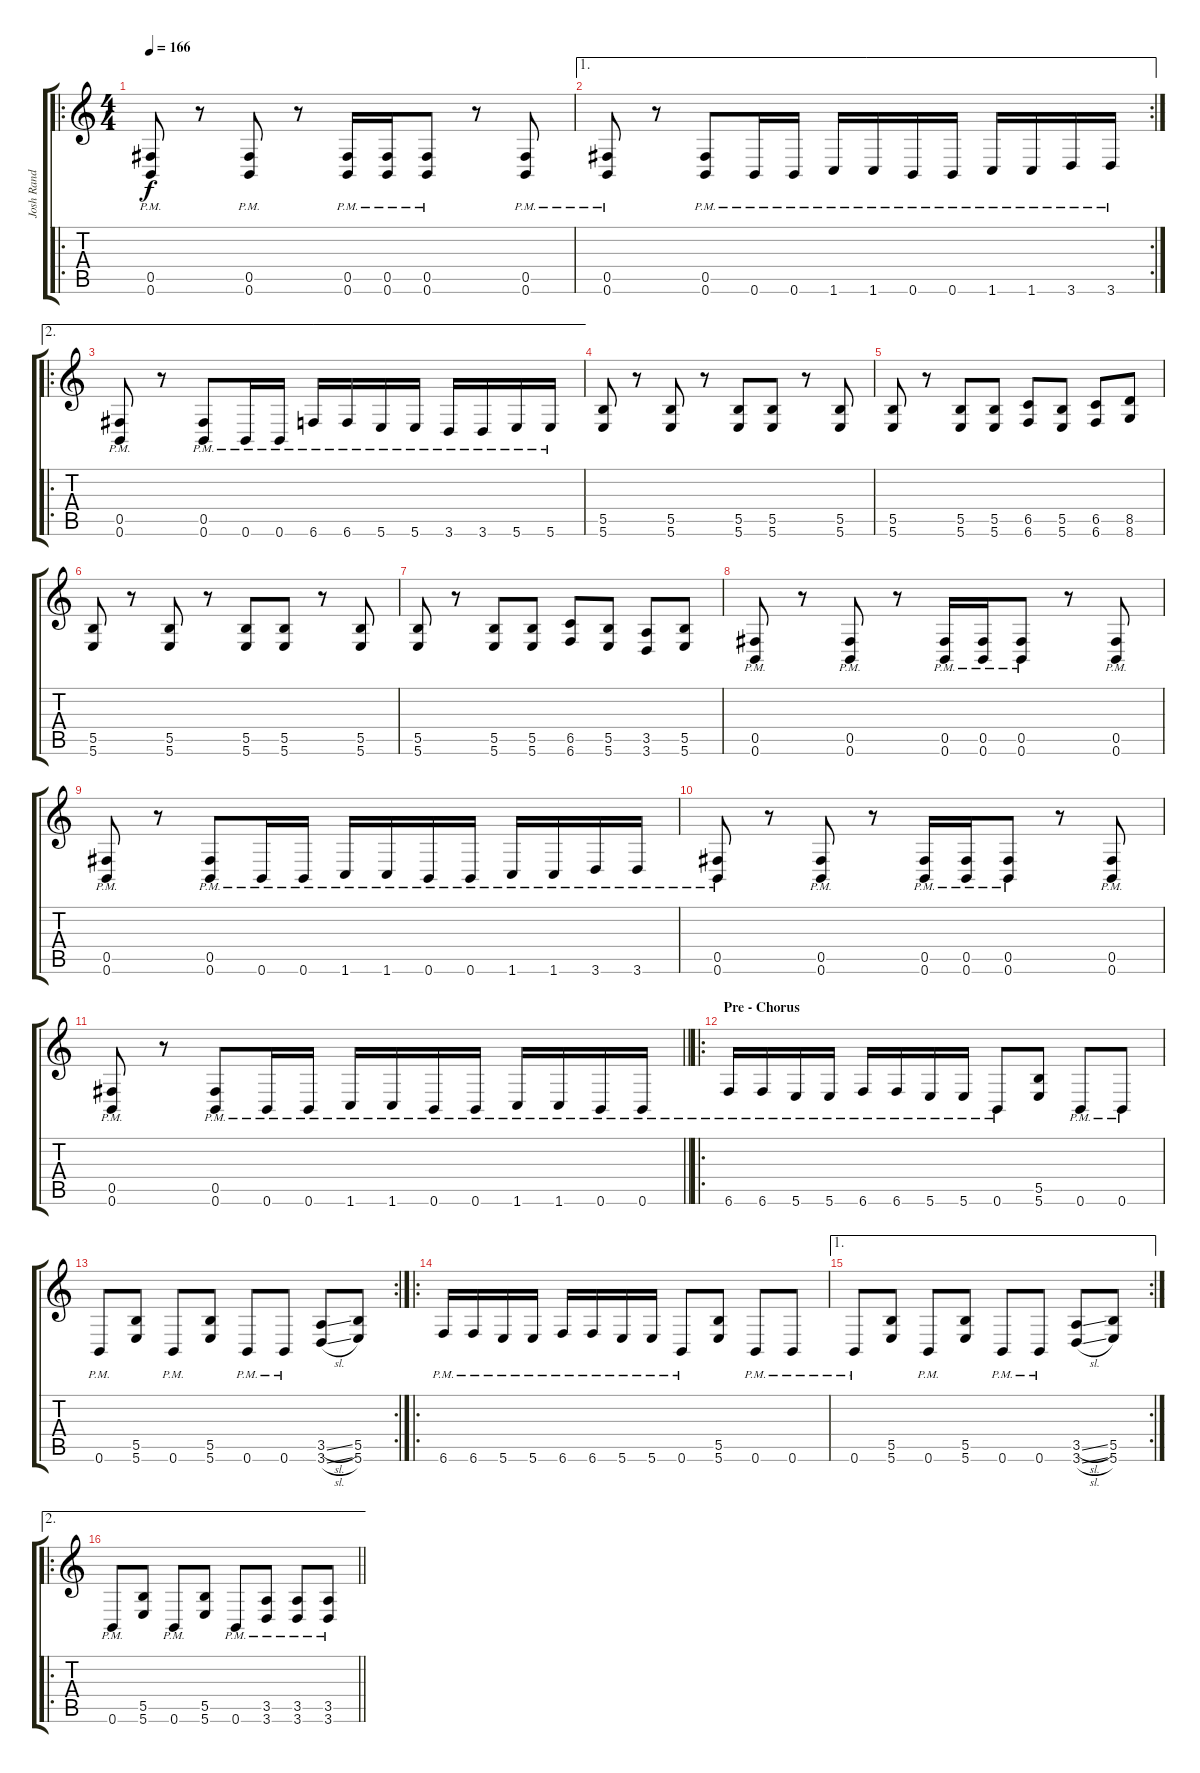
\track ("Josh Rand (Guitar I)" "Josh Rand ") {instrument distortionguitar}
\staff {score tabs}
\tuning (Db4 Ab3 E3 B2 Gb2 B1) {hide}
\ro
\ts (4 4)
\tempo 166
\clef g2
\ks c
(0.5{pm} 0.6{pm}).8{dy f} r.8 (0.5{pm} 0.6{pm}).8 r.8 (0.5{pm} 0.6{pm}).16 (0.5{pm} 0.6{pm}).16 (0.5{pm} 0.6{pm}).8 r.8 (0.5{pm} 0.6{pm}).8 |
\ae 1
\rc 2
(0.5{pm} 0.6{pm}).8 r.8 (0.5{pm} 0.6{pm}).8 0.6{pm}.16 0.6{pm}.16 1.6{pm}.16 1.6{pm}.16 0.6{pm}.16 0.6{pm}.16 1.6{pm}.16 1.6{pm}.16 3.6{pm}.16 3.6{pm}.16 |
\ae 2
\ro
(0.5{pm} 0.6{pm}).8 r.8 (0.5{pm} 0.6{pm}).8 0.6{pm}.16 0.6{pm}.16 6.6{pm}.16 6.6{pm}.16 5.6{pm}.16 5.6{pm}.16 3.6{pm}.16 3.6{pm}.16 5.6{pm}.16 5.6{pm}.16 |
(5.5 5.6).8{volume 11} r.8 (5.5 5.6).8 r.8 (5.5 5.6).8 (5.5 5.6).8 r.8 (5.5 5.6).8 |
(5.5 5.6).8 r.8 (5.5 5.6).8 (5.5 5.6).8 (6.5 6.6).8 (5.5 5.6).8 (6.5 6.6).8 (8.5 8.6).8 |
(5.5 5.6).8 r.8 (5.5 5.6).8 r.8 (5.5 5.6).8 (5.5 5.6).8 r.8 (5.5 5.6).8 |
(5.5 5.6).8 r.8 (5.5 5.6).8 (5.5 5.6).8 (6.5 6.6).8 (5.5 5.6).8 (3.5 3.6).8 (5.5 5.6).8 |
(0.5{pm} 0.6{pm}).8{volume 13} r.8 (0.5{pm} 0.6{pm}).8 r.8 (0.5{pm} 0.6{pm}).16 (0.5{pm} 0.6{pm}).16 (0.5{pm} 0.6{pm}).8 r.8 (0.5{pm} 0.6{pm}).8 |
(0.5{pm} 0.6{pm}).8 r.8 (0.5{pm} 0.6{pm}).8 0.6{pm}.16 0.6{pm}.16 1.6{pm}.16 1.6{pm}.16 0.6{pm}.16 0.6{pm}.16 1.6{pm}.16 1.6{pm}.16 3.6{pm}.16 3.6{pm}.16 |
(0.5{pm} 0.6{pm}).8 r.8 (0.5{pm} 0.6{pm}).8 r.8 (0.5{pm} 0.6{pm}).16 (0.5{pm} 0.6{pm}).16 (0.5{pm} 0.6{pm}).8 r.8 (0.5{pm} 0.6{pm}).8 |
\barLineRight lightlight
(0.5{pm} 0.6{pm}).8 r.8 (0.5{pm} 0.6{pm}).8 0.6{pm}.16 0.6{pm}.16 1.6{pm}.16 1.6{pm}.16 0.6{pm}.16 0.6{pm}.16 1.6{pm}.16 1.6{pm}.16 0.6{pm}.16 0.6{pm}.16 |
\ro
\section ("" "Pre - Chorus")
6.6{pm}.16 6.6{pm}.16 5.6{pm}.16 5.6{pm}.16 6.6{pm}.16 6.6{pm}.16 5.6{pm}.16 5.6{pm}.16 0.6{pm}.8 (5.5 5.6).8 0.6{pm}.8 0.6{pm}.8 |
\rc 2
0.6{pm}.8 (5.5 5.6).8 0.6{pm}.8 (5.5 5.6).8 0.6{pm}.8 0.6{pm}.8 (3.5{sl} 3.6{sl}).8 (5.5 5.6).8 |
\ro
6.6{pm}.16 6.6{pm}.16 5.6{pm}.16 5.6{pm}.16 6.6{pm}.16 6.6{pm}.16 5.6{pm}.16 5.6{pm}.16 0.6{pm}.8 (5.5 5.6).8 0.6{pm}.8 0.6{pm}.8 |
\ae 1
\rc 2
0.6{pm}.8 (5.5 5.6).8 0.6{pm}.8 (5.5 5.6).8 0.6{pm}.8 0.6{pm}.8 (3.5{sl} 3.6{sl}).8 (5.5 5.6).8 |
\ae 2
\ro
\barLineRight lightlight
0.6{pm}.8 (5.5 5.6).8 0.6{pm}.8 (5.5 5.6).8 0.6{pm}.8 (3.5{pm} 3.6{pm}).8 (3.5{pm} 3.6{pm}).8 (3.5{pm} 3.6{pm}).8
